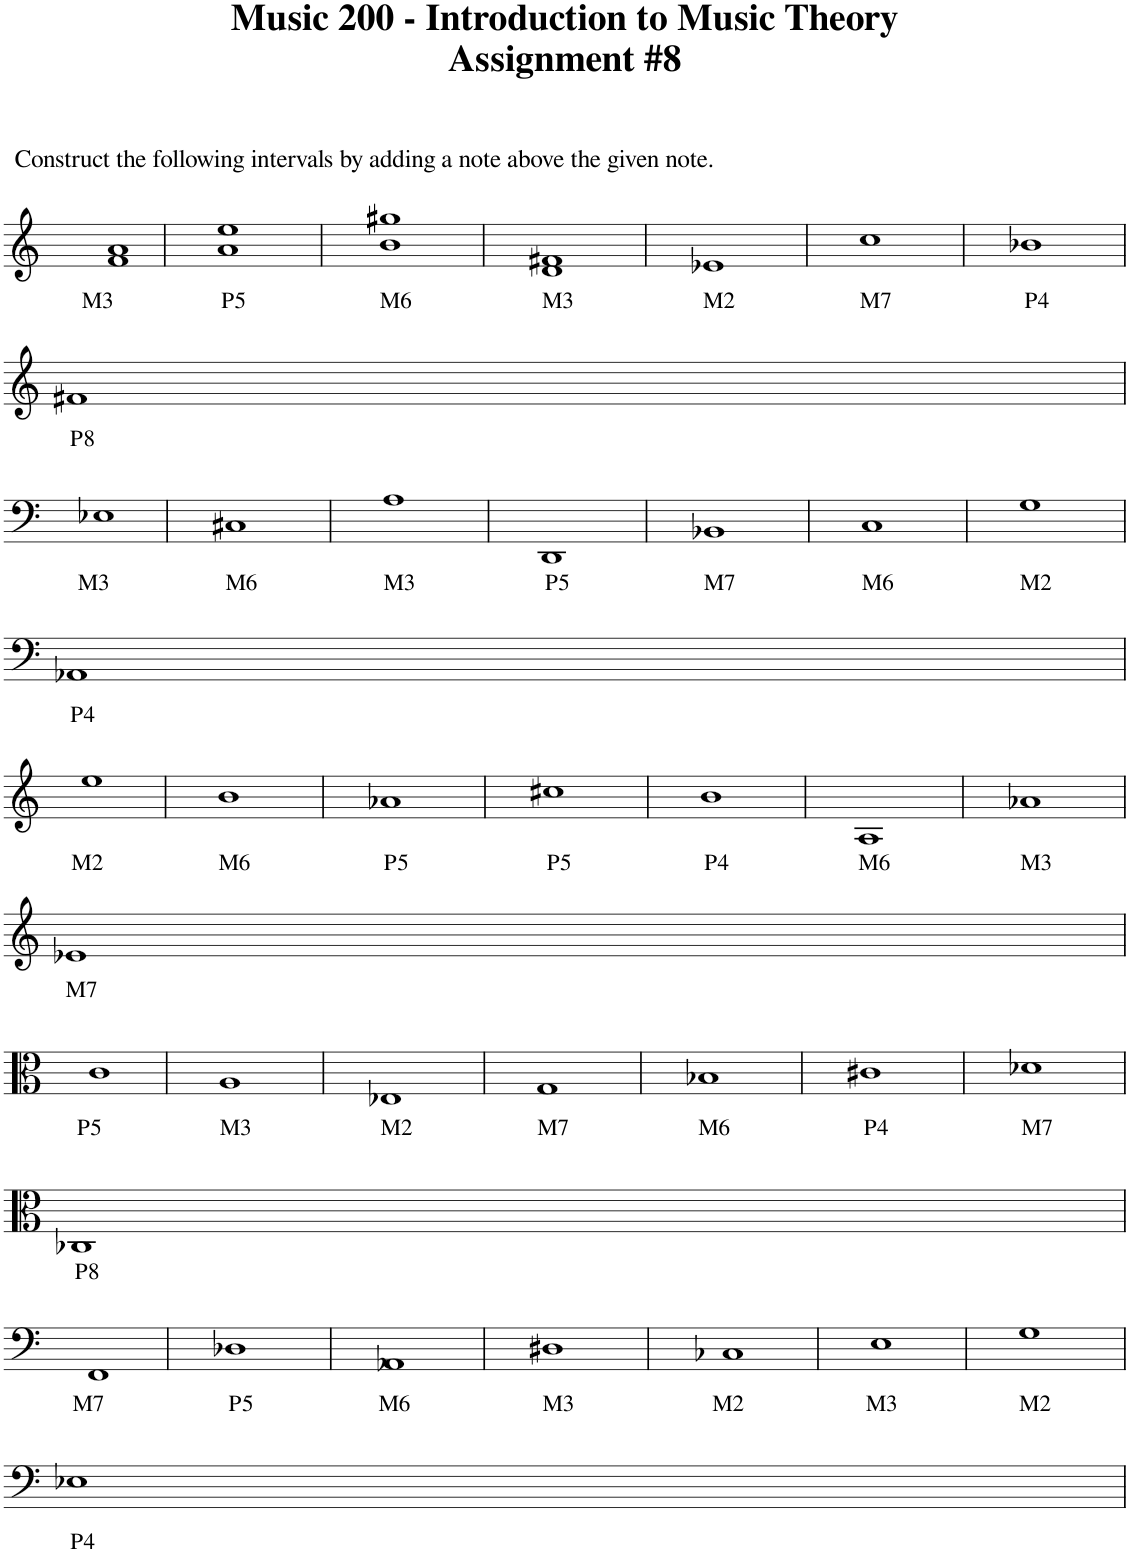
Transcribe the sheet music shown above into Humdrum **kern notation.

**kern	**text
*part1	*part1
*staff1	*staff1
*I"Piano	*
*I'Pno.	*
*clefG2	*
*k[]	*
*M4/4	*
=1	=1
!LO:TX:a:t=Construct the following intervals by adding a note above the given note.	!
!	!LO:LY:b
1f 1a	M3
=2	=2
!	!LO:LY:b
1a 1ee	P5
=3	=3
!	!LO:LY:b
1b 1gg#X	M6
=4	=4
!	!LO:LY:b
1d 1f#X	M3
=5	=5
!	!LO:LY:b
1e-X	M2
=6	=6
!	!LO:LY:b
1cc	M7
=7	=7
!	!LO:LY:b
1b-X	P4
!!LO:LB:g=z
=8	=8
!	!LO:LY:b
1f#X	P8
!!LO:LB:g=z
=9	=9
*clefF4	*
!	!LO:LY:b
1E-X	M3
=10	=10
!	!LO:LY:b
1C#X	M6
=11	=11
!	!LO:LY:b
1A	M3
=12	=12
!	!LO:LY:b
1DD	P5
=13	=13
!	!LO:LY:b
1BB-X	M7
=14	=14
!	!LO:LY:b
1C	M6
=15	=15
!	!LO:LY:b
1G	M2
!!LO:LB:g=z
=16	=16
!	!LO:LY:b
1AA-X	P4
!!LO:LB:g=z
=17	=17
*clefG2	*
!	!LO:LY:b
1ee	M2
=18	=18
!	!LO:LY:b
1b	M6
=19	=19
!	!LO:LY:b
1a-X	P5
=20	=20
!	!LO:LY:b
1cc#X	P5
=21	=21
!	!LO:LY:b
1b	P4
=22	=22
!	!LO:LY:b
1A	M6
=23	=23
!	!LO:LY:b
1a-X	M3
!!LO:LB:g=z
=24	=24
!	!LO:LY:b
1e-X	M7
!!LO:LB:g=z
=25	=25
*clefC3	*
!	!LO:LY:b
1c	P5
=26	=26
!	!LO:LY:b
1A	M3
=27	=27
!	!LO:LY:b
1E-X	M2
=28	=28
!	!LO:LY:b
1G	M7
=29	=29
!	!LO:LY:b
1B-X	M6
=30	=30
!	!LO:LY:b
1c#X	P4
=31	=31
!	!LO:LY:b
1d-X	M7
!!LO:LB:g=z
=32	=32
!	!LO:LY:b
1C-X	P8
!!LO:LB:g=z
=33	=33
*clefF4	*
!	!LO:LY:b
1FF	M7
=34	=34
!	!LO:LY:b
1D-X	P5
=35	=35
!	!LO:LY:b
1AA-X	M6
=36	=36
!	!LO:LY:b
1D#X	M3
=37	=37
!	!LO:LY:b
1C-X	M2
=38	=38
!	!LO:LY:b
1E	M3
=39	=39
!	!LO:LY:b
1G	M2
!!LO:LB:g=z
=40	=40
!	!LO:LY:b
1E-X	P4
=	=
*-	*-
